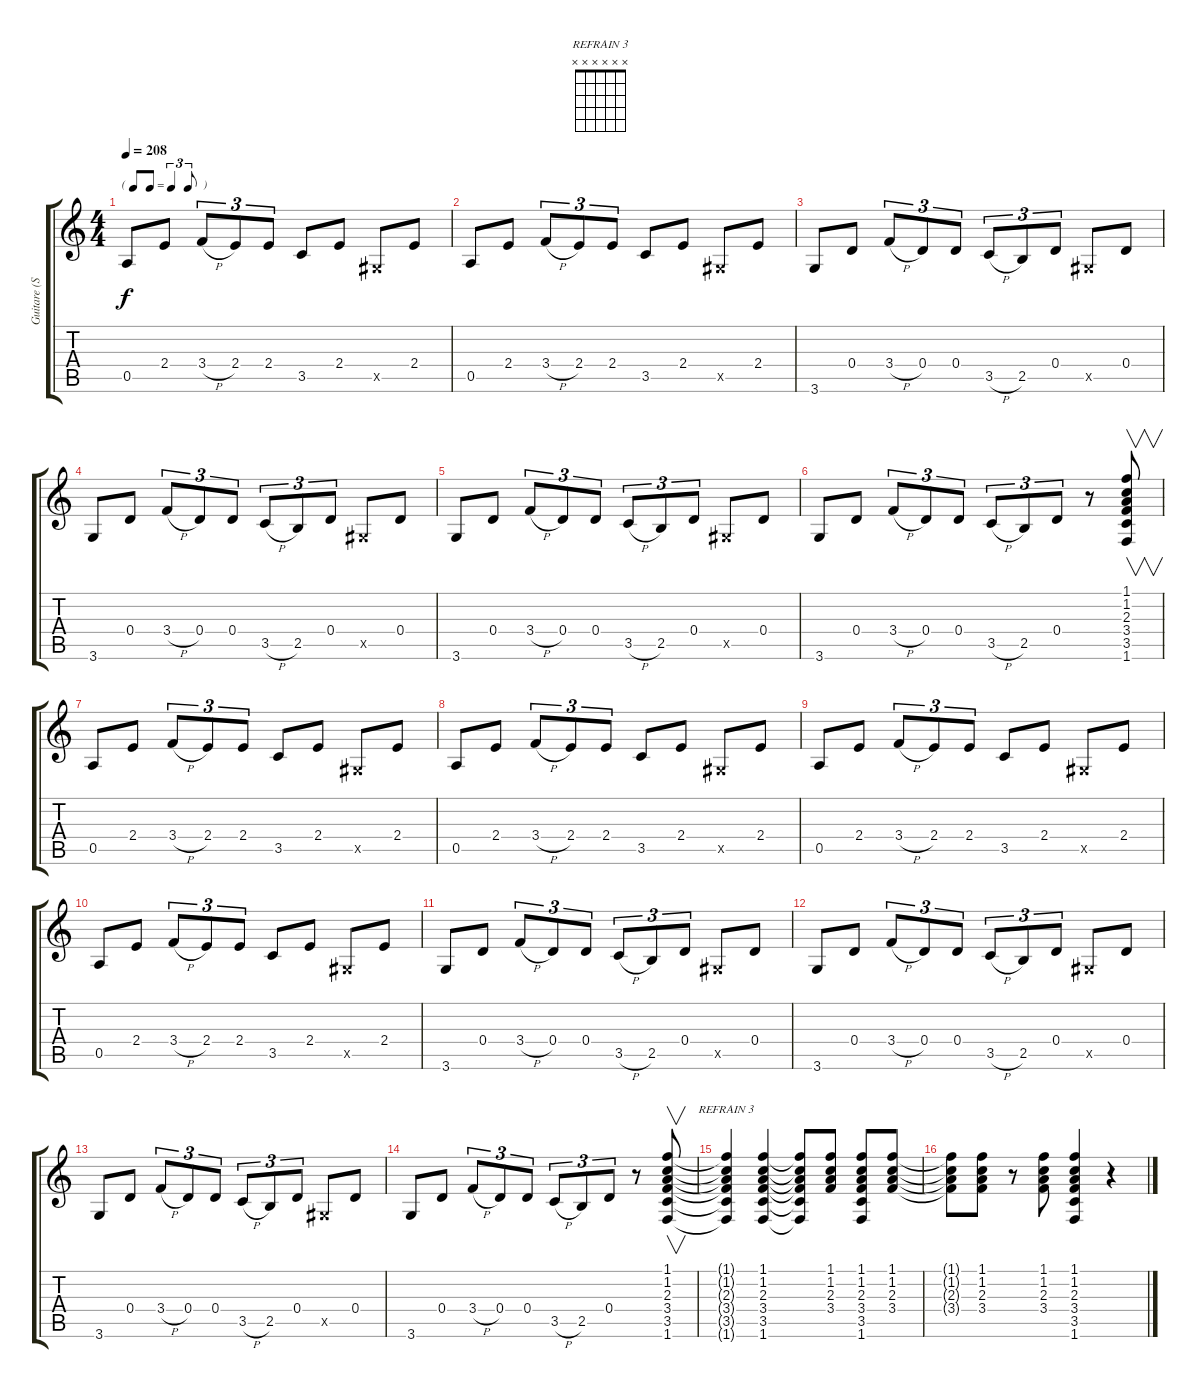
\track ("Guitare (Strato) + Delay" "Guitare (S") {instrument electricguitarclean}
\staff {score tabs}
\tuning (E4 B3 G3 D3 A2 E2) {hide}
\chord ("REFRAIN 3" x x x x x x) {firstfret 0}
\ts (4 4)
\tf triplet8th
\tempo 208
\clef g2
\ks c
0.5.8{dy f} 2.4.8 3.4{h}.8{tu (3 2)} 2.4.8{tu (3 2)} 2.4.8{tu (3 2)} 3.5.8 2.4.8 -1.5{x}.8 2.4.8 |
0.5.8 2.4.8 3.4{h}.8{tu (3 2)} 2.4.8{tu (3 2)} 2.4.8{tu (3 2)} 3.5.8 2.4.8 -1.5{x}.8 2.4.8 |
3.6.8 0.4.8 3.4{h}.8{tu (3 2)} 0.4.8{tu (3 2)} 0.4.8{tu (3 2)} 3.5{h}.8{tu (3 2)} 2.5.8{tu (3 2)} 0.4.8{tu (3 2)} -1.5{x}.8 0.4.8 |
3.6.8 0.4.8 3.4{h}.8{tu (3 2)} 0.4.8{tu (3 2)} 0.4.8{tu (3 2)} 3.5{h}.8{tu (3 2)} 2.5.8{tu (3 2)} 0.4.8{tu (3 2)} -1.5{x}.8 0.4.8 |
3.6.8 0.4.8 3.4{h}.8{tu (3 2)} 0.4.8{tu (3 2)} 0.4.8{tu (3 2)} 3.5{h}.8{tu (3 2)} 2.5.8{tu (3 2)} 0.4.8{tu (3 2)} -1.5{x}.8 0.4.8 |
3.6.8 0.4.8 3.4{h}.8{tu (3 2)} 0.4.8{tu (3 2)} 0.4.8{tu (3 2)} 3.5{h}.8{tu (3 2)} 2.5.8{tu (3 2)} 0.4.8{tu (3 2)} r.8 (1.1 1.2 2.3 3.4 3.5 1.6).8{v} |
0.5.8 2.4.8 3.4{h}.8{tu (3 2)} 2.4.8{tu (3 2)} 2.4.8{tu (3 2)} 3.5.8 2.4.8 -1.5{x}.8 2.4.8 |
0.5.8 2.4.8 3.4{h}.8{tu (3 2)} 2.4.8{tu (3 2)} 2.4.8{tu (3 2)} 3.5.8 2.4.8 -1.5{x}.8 2.4.8 |
0.5.8 2.4.8 3.4{h}.8{tu (3 2)} 2.4.8{tu (3 2)} 2.4.8{tu (3 2)} 3.5.8 2.4.8 -1.5{x}.8 2.4.8 |
0.5.8 2.4.8 3.4{h}.8{tu (3 2)} 2.4.8{tu (3 2)} 2.4.8{tu (3 2)} 3.5.8 2.4.8 -1.5{x}.8 2.4.8 |
3.6.8 0.4.8 3.4{h}.8{tu (3 2)} 0.4.8{tu (3 2)} 0.4.8{tu (3 2)} 3.5{h}.8{tu (3 2)} 2.5.8{tu (3 2)} 0.4.8{tu (3 2)} -1.5{x}.8 0.4.8 |
3.6.8 0.4.8 3.4{h}.8{tu (3 2)} 0.4.8{tu (3 2)} 0.4.8{tu (3 2)} 3.5{h}.8{tu (3 2)} 2.5.8{tu (3 2)} 0.4.8{tu (3 2)} -1.5{x}.8 0.4.8 |
3.6.8 0.4.8 3.4{h}.8{tu (3 2)} 0.4.8{tu (3 2)} 0.4.8{tu (3 2)} 3.5{h}.8{tu (3 2)} 2.5.8{tu (3 2)} 0.4.8{tu (3 2)} -1.5{x}.8 0.4.8 |
3.6.8 0.4.8 3.4{h}.8{tu (3 2)} 0.4.8{tu (3 2)} 0.4.8{tu (3 2)} 3.5{h}.8{tu (3 2)} 2.5.8{tu (3 2)} 0.4.8{tu (3 2)} r.8 (1.1 1.2 2.3 3.4 3.5 1.6).8{v} |
(1.1{t} 1.2{t} 2.3{t} 3.4{t} 3.5{t} 1.6{t}).4{ch "REFRAIN 3"} (1.1 1.2 2.3 3.4 3.5 1.6).4 (1.1{t} 1.2{t} 2.3{t} 3.4{t} 3.5{t} 1.6{t}).8 (1.1 1.2 2.3 3.4).8 (1.1 1.2 2.3 3.4 3.5 1.6).8 (1.1 1.2 2.3 3.4).8 |
(1.1{t} 1.2{t} 2.3{t} 3.4{t}).8 (1.1 1.2 2.3 3.4).8 r.8 (1.1 1.2 2.3 3.4).8 (1.1 1.2 2.3 3.4 3.5 1.6).4 r.4
